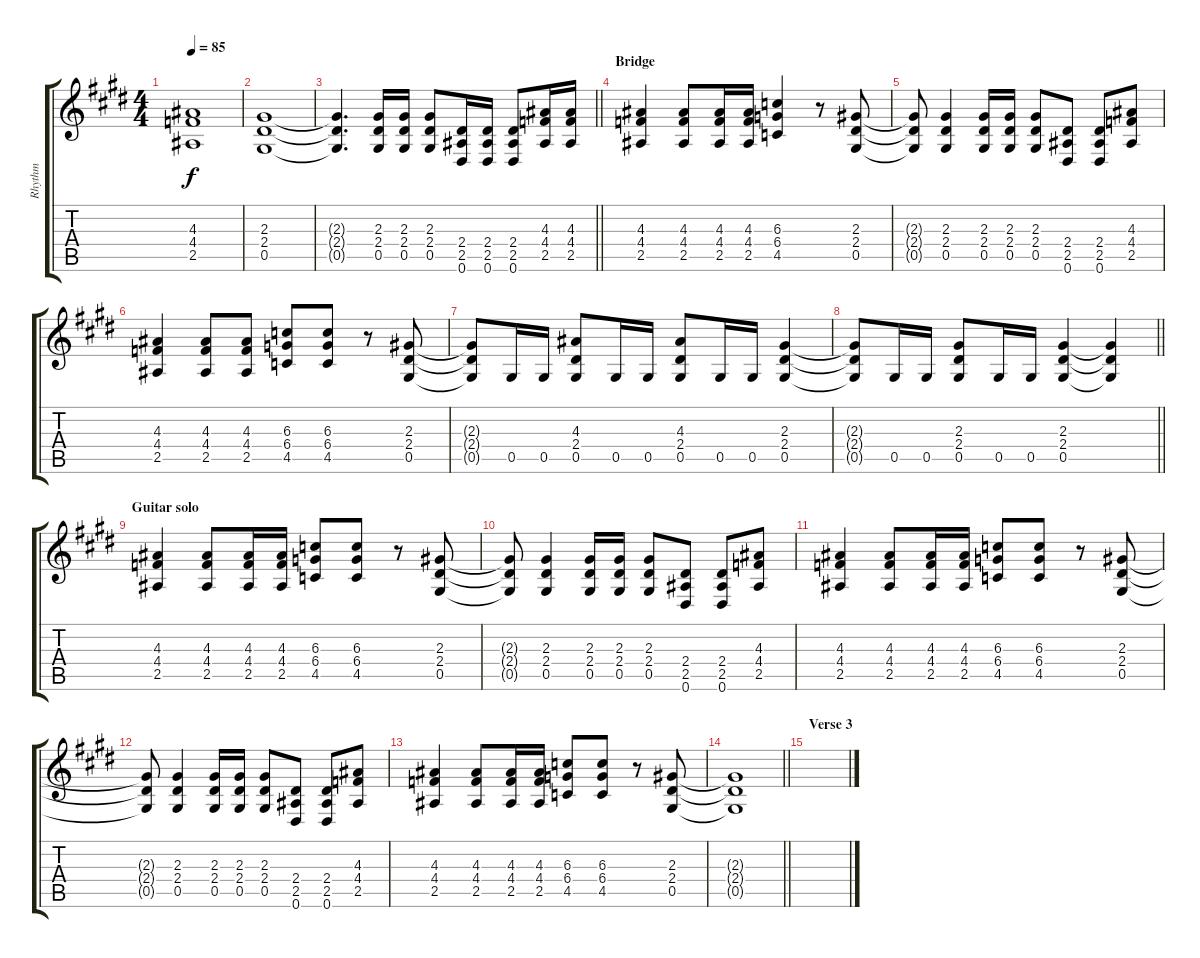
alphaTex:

\track ("Rhythm" "Rhythm") {instrument distortionguitar}
\staff {score tabs}
\tuning (Eb4 Bb3 Gb3 Db3 Ab2 Eb2) {hide}
\ts (4 4)
\tempo 85
\clef g2
\ks e
(4.3 4.4 2.5).1{dy f} |
(2.3 2.4 0.5).1 |
\barLineRight lightlight
(2.3{t} 2.4{t} 0.5{t}).4{d} (2.3 2.4 0.5).16 (2.3 2.4 0.5).16 (2.3 2.4 0.5).8 (2.4 2.5 0.6).16 (2.4 2.5 0.6).16 (2.4 2.5 0.6).8 (4.3 4.4 2.5).16 (4.3 4.4 2.5).16 |
\section ("" "Bridge")
(4.3 4.4 2.5).4 (4.3 4.4 2.5).8 (4.3 4.4 2.5).16 (4.3 4.4 2.5).16 (6.3 6.4 4.5).4 r.8 (2.3 2.4 0.5).8 |
(2.3{t} 2.4{t} 0.5{t}).8 (2.3 2.4 0.5).4 (2.3 2.4 0.5).16 (2.3 2.4 0.5).16 (2.3 2.4 0.5).8 (2.4 2.5 0.6).8 (2.4 2.5 0.6).8 (4.3 4.4 2.5).8 |
(4.3 4.4 2.5).4 (4.3 4.4 2.5).8 (4.3 4.4 2.5).8 (6.3 6.4 4.5).8 (6.3 6.4 4.5).8 r.8 (2.3 2.4 0.5).8 |
(2.3{t} 2.4{t} 0.5{t}).8 0.5.16 0.5.16 (4.3 2.4 0.5).8 0.5.16 0.5.16 (4.3 2.4 0.5).8 0.5.16 0.5.16 (2.3 2.4 0.5).4 |
\barLineRight lightlight
(2.3{t} 2.4{t} 0.5{t}).8 0.5.16 0.5.16 (2.3 2.4 0.5).8 0.5.16 0.5.16 (2.3 2.4 0.5).4 (2.3{t} 2.4{t} 0.5{t}).4 |
\section ("" "Guitar solo")
(4.3 4.4 2.5).4 (4.3 4.4 2.5).8 (4.3 4.4 2.5).16 (4.3 4.4 2.5).16 (6.3 6.4 4.5).8 (6.3 6.4 4.5).8 r.8 (2.3 2.4 0.5).8 |
(2.3{t} 2.4{t} 0.5{t}).8 (2.3 2.4 0.5).4 (2.3 2.4 0.5).16 (2.3 2.4 0.5).16 (2.3 2.4 0.5).8 (2.4 2.5 0.6).8 (2.4 2.5 0.6).8 (4.3 4.4 2.5).8 |
(4.3 4.4 2.5).4 (4.3 4.4 2.5).8 (4.3 4.4 2.5).16 (4.3 4.4 2.5).16 (6.3 6.4 4.5).8 (6.3 6.4 4.5).8 r.8 (2.3 2.4 0.5).8 |
(2.3{t} 2.4{t} 0.5{t}).8 (2.3 2.4 0.5).4 (2.3 2.4 0.5).16 (2.3 2.4 0.5).16 (2.3 2.4 0.5).8 (2.4 2.5 0.6).8 (2.4 2.5 0.6).8 (4.3 4.4 2.5).8 |
(4.3 4.4 2.5).4 (4.3 4.4 2.5).8 (4.3 4.4 2.5).16 (4.3 4.4 2.5).16 (6.3 6.4 4.5).8 (6.3 6.4 4.5).8 r.8 (2.3 2.4 0.5).8 |
\barLineRight lightlight
(2.3{t} 2.4{t} 0.5{t}).1 |
\section ("" "Verse 3")
